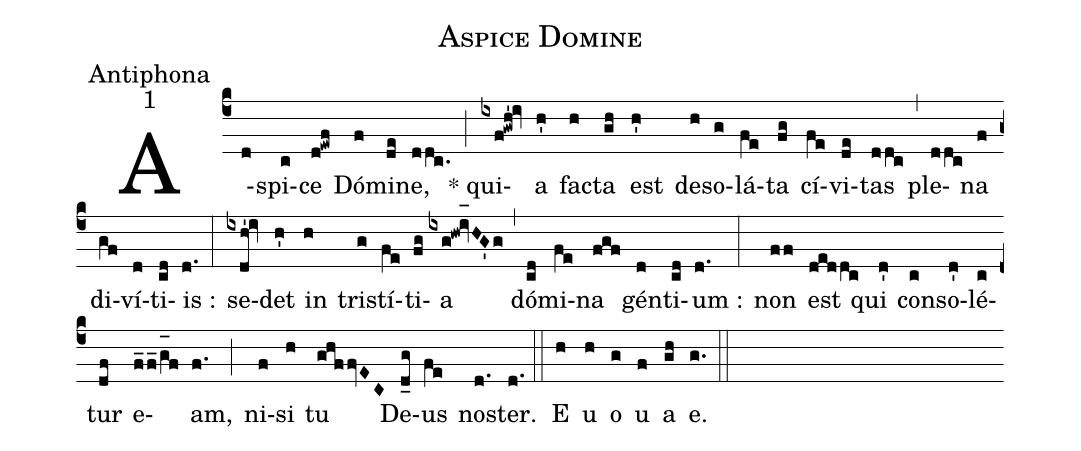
name:Aspice Domine;
office-part:Antiphona;
mode:1;
%%
(c4) A(d)spi(c)ce(d!ewf) Dó(f)mi(de)ne,(ddc.) (;) * qui(ixf!gwh'!iv)a(h') fa(h)cta(gh) est(h') de(h)so(g)lá(fe)ta(fg) cí(fe)vi(de)tas(ddc) (,) ple(ddc)na(f) di(gf)ví(d)ti(cd)is :(d.) (:) se(ixdh'!iv)det(h') in(h) tri(g)stí(fe)ti(fg)a(ixg!hw!iv_[oh:h]HG'g) (,) dó(cd)mi(fe)na(fgf) gén(d)ti(cd)um :(d.) (:) non(ff) est(deddc) qui(d') con(c)so(d')lé(c)tur(df) e(f_2f_2/g_[oh:h]f)am,(f.) (;) ni(f)si(h) tu(ghffvEC) De(d_g)us(fe) no(d.)ster.(d.) (::) <eu>E(h) u(h) o(g) u(f) a(gh) e.</eu>(g.) (::)
